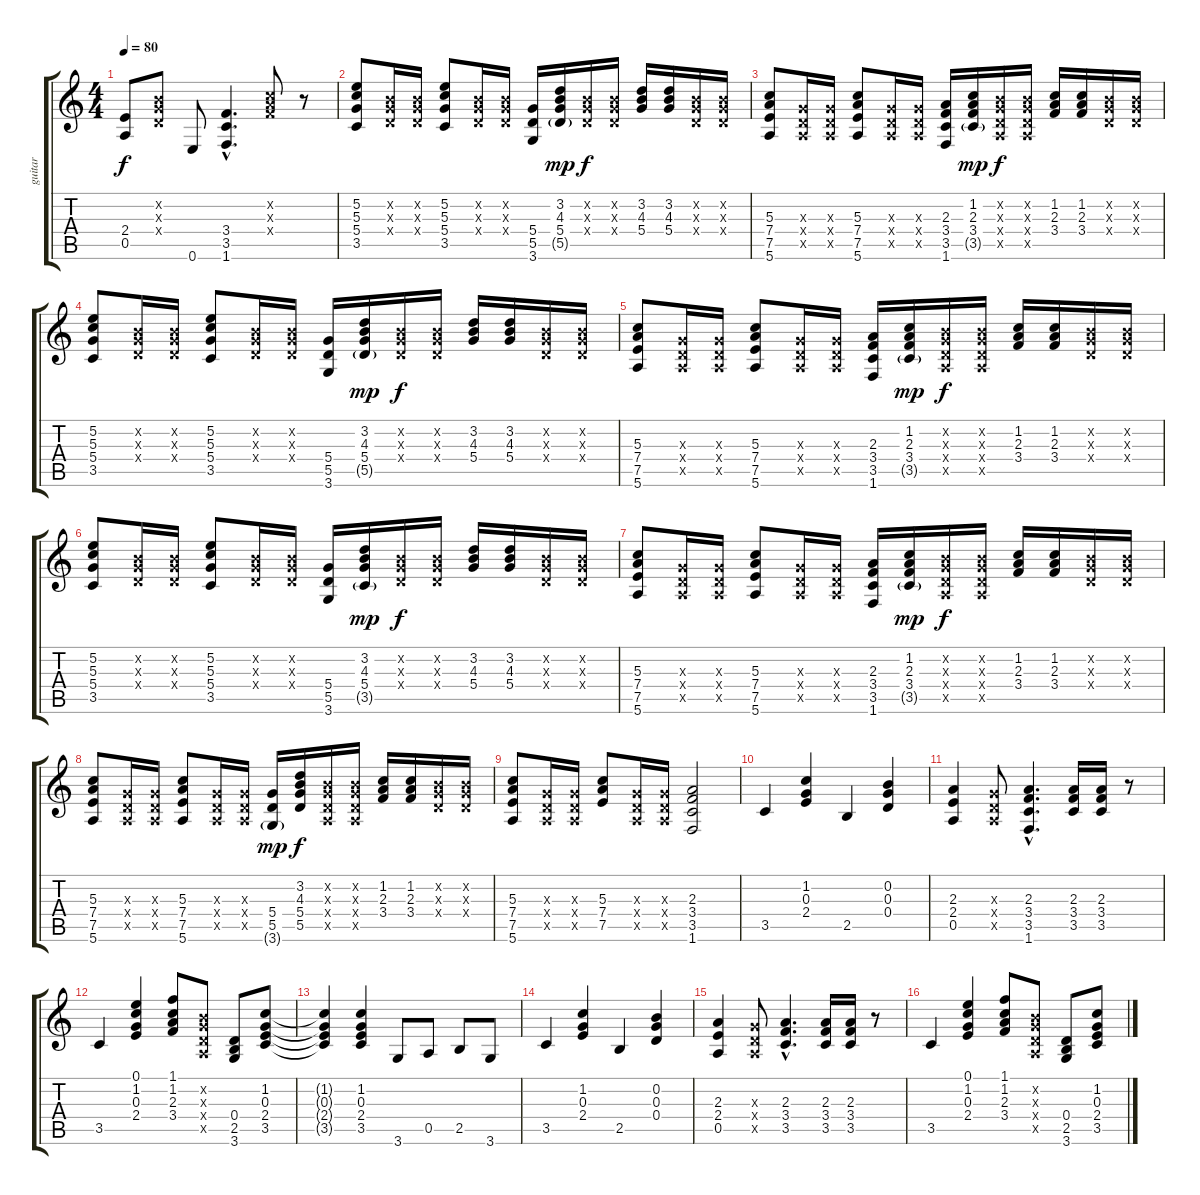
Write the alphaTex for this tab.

\track ("guitar" "guitar") {instrument acousticguitarsteel}
\staff {score tabs}
\tuning (E4 B3 G3 D3 A2 E2) {hide}
\ts (4 4)
\tempo 80
\clef g2
\ks c
(2.4 0.5).8{dy f} (0.2{x} 0.3{x} 0.4{x}).8 0.6.8 (3.4{hac} 3.5{hac} 1.6{hac}).4{d} (1.2{x} 2.3{x} 3.4{x}).8 r.8 |
(5.2 5.3 5.4 3.5).8 (0.2{x} 0.3{x} 0.4{x}).16 (0.2{x} 0.3{x} 0.4{x}).16 (5.2 5.3 5.4 3.5).8 (0.2{x} 0.3{x} 0.4{x}).16 (0.2{x} 0.3{x} 0.4{x}).16 (5.4 5.5 3.6).16 (3.2 4.3 5.4 5.5{g}).16{dy mp} (0.2{x} 0.3{x} 0.4{x}).16{dy f} (0.2{x} 0.3{x} 0.4{x}).16 (3.2 4.3 5.4).16 (3.2 4.3 5.4).16 (0.2{x} 0.3{x} 0.4{x}).16 (0.2{x} 0.3{x} 0.4{x}).16 |
(5.3 7.4 7.5 5.6).8 (0.3{x} 0.4{x} 0.5{x}).16 (0.3{x} 0.4{x} 0.5{x}).16 (5.3 7.4 7.5 5.6).8 (0.3{x} 0.4{x} 0.5{x}).16 (0.3{x} 0.4{x} 0.5{x}).16 (2.3 3.4 3.5 1.6).16 (1.2 2.3 3.4 3.5{g}).16{dy mp} (0.2{x} 0.3{x} 0.4{x} 0.5{x}).16{dy f} (0.2{x} 0.3{x} 0.4{x} 0.5{x}).16 (1.2 2.3 3.4).16 (1.2 2.3 3.4).16 (0.2{x} 0.3{x} 0.4{x}).16 (0.2{x} 0.3{x} 0.4{x}).16 |
(5.2 5.3 5.4 3.5).8 (0.2{x} 0.3{x} 0.4{x}).16 (0.2{x} 0.3{x} 0.4{x}).16 (5.2 5.3 5.4 3.5).8 (0.2{x} 0.3{x} 0.4{x}).16 (0.2{x} 0.3{x} 0.4{x}).16 (5.4 5.5 3.6).16 (3.2 4.3 5.4 5.5{g}).16{dy mp} (0.2{x} 0.3{x} 0.4{x}).16{dy f} (0.2{x} 0.3{x} 0.4{x}).16 (3.2 4.3 5.4).16 (3.2 4.3 5.4).16 (0.2{x} 0.3{x} 0.4{x}).16 (0.2{x} 0.3{x} 0.4{x}).16 |
(5.3 7.4 7.5 5.6).8 (0.3{x} 0.4{x} 0.5{x}).16 (0.3{x} 0.4{x} 0.5{x}).16 (5.3 7.4 7.5 5.6).8 (0.3{x} 0.4{x} 0.5{x}).16 (0.3{x} 0.4{x} 0.5{x}).16 (2.3 3.4 3.5 1.6).16 (1.2 2.3 3.4 3.5{g}).16{dy mp} (0.2{x} 0.3{x} 0.4{x} 0.5{x}).16{dy f} (0.2{x} 0.3{x} 0.4{x} 0.5{x}).16 (1.2 2.3 3.4).16 (1.2 2.3 3.4).16 (0.2{x} 0.3{x} 0.4{x}).16 (0.2{x} 0.3{x} 0.4{x}).16 |
(5.2 5.3 5.4 3.5).8 (0.2{x} 0.3{x} 0.4{x}).16 (0.2{x} 0.3{x} 0.4{x}).16 (5.2 5.3 5.4 3.5).8 (0.2{x} 0.3{x} 0.4{x}).16 (0.2{x} 0.3{x} 0.4{x}).16 (5.4 5.5 3.6).16 (3.2 4.3 5.4 3.5{g}).16{dy mp} (0.2{x} 0.3{x} 0.4{x}).16{dy f} (0.2{x} 0.3{x} 0.4{x}).16 (3.2 4.3 5.4).16 (3.2 4.3 5.4).16 (0.2{x} 0.3{x} 0.4{x}).16 (0.2{x} 0.3{x} 0.4{x}).16 |
(5.3 7.4 7.5 5.6).8 (0.3{x} 0.4{x} 0.5{x}).16 (0.3{x} 0.4{x} 0.5{x}).16 (5.3 7.4 7.5 5.6).8 (0.3{x} 0.4{x} 0.5{x}).16 (0.3{x} 0.4{x} 0.5{x}).16 (2.3 3.4 3.5 1.6).16 (1.2 2.3 3.4 3.5{g}).16{dy mp} (0.2{x} 0.3{x} 0.4{x} 0.5{x}).16{dy f} (0.2{x} 0.3{x} 0.4{x} 0.5{x}).16 (1.2 2.3 3.4).16 (1.2 2.3 3.4).16 (0.2{x} 0.3{x} 0.4{x}).16 (0.2{x} 0.3{x} 0.4{x}).16 |
(5.3 7.4 7.5 5.6).8 (0.3{x} 0.4{x} 0.5{x}).16 (0.3{x} 0.4{x} 0.5{x}).16 (5.3 7.4 7.5 5.6).8 (0.3{x} 0.4{x} 0.5{x}).16 (0.3{x} 0.4{x} 0.5{x}).16 (5.4 5.5 3.6{g}).16{dy mp} (3.2 4.3 5.4 5.5).16{dy f} (0.2{x} 0.3{x} 0.4{x} 0.5{x}).16 (0.2{x} 0.3{x} 0.4{x} 0.5{x}).16 (1.2 2.3 3.4).16 (1.2 2.3 3.4).16 (0.2{x} 0.3{x} 0.4{x}).16 (0.2{x} 0.3{x} 0.4{x}).16 |
(5.3 7.4 7.5 5.6).8 (0.3{x} 0.4{x} 0.5{x}).16 (0.3{x} 0.4{x} 0.5{x}).16 (5.3 7.4 7.5).8 (0.3{x} 0.4{x} 0.5{x}).16 (0.3{x} 0.4{x} 0.5{x}).16 (2.3 3.4 3.5 1.6).2 |
3.5.4 (1.2 0.3 2.4).4 2.5.4 (0.2 0.3 0.4).4 |
(2.3 2.4 0.5).4 (0.3{x} 0.4{x} 0.5{x}).8 (2.3{hac} 3.4{hac} 3.5{hac} 1.6{hac}).4{d} (2.3 3.4 3.5).16 (2.3 3.4 3.5).16 r.8 |
3.5.4 (0.1 1.2 0.3 2.4).4 (1.1 1.2 2.3 3.4).8 (0.2{x} 0.3{x} 0.4{x} 0.5{x}).8 (0.4 2.5 3.6).8 (1.2 0.3 2.4 3.5).8 |
(1.2{t} 0.3{t} 2.4{t} 3.5{t}).4 (1.2 0.3 2.4 3.5).4 3.6.8 0.5.8 2.5.8 3.6.8 |
3.5.4 (1.2 0.3 2.4).4 2.5.4 (0.2 0.3 0.4).4 |
(2.3 2.4 0.5).4 (0.3{x} 0.4{x} 0.5{x}).8 (2.3{hac} 3.4{hac} 3.5{hac}).4{d} (2.3 3.4 3.5).16 (2.3 3.4 3.5).16 r.8 |
3.5.4 (0.1 1.2 0.3 2.4).4 (1.1 1.2 2.3 3.4).8 (0.2{x} 0.3{x} 0.4{x} 0.5{x}).8 (0.4 2.5 3.6).8 (1.2 0.3 2.4 3.5).8
